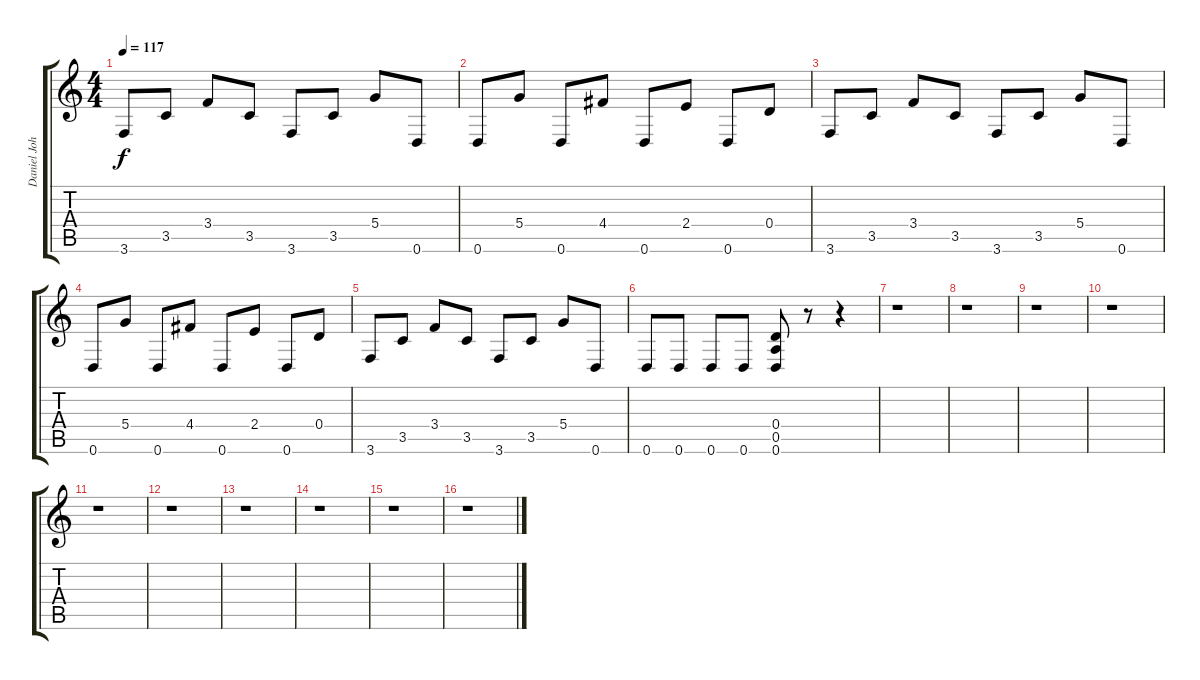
\track ("Daniel Johns clean" "Daniel Joh") {instrument acousticguitarnylon}
\staff {score tabs}
\tuning (E4 B3 G3 D3 A2 D2) {hide}
\ts (4 4)
\tempo 117
\clef g2
\ks c
3.6.8{dy f} 3.5.8 3.4.8 3.5.8 3.6.8 3.5.8 5.4.8 0.6.8 |
0.6.8 5.4.8 0.6.8 4.4.8 0.6.8 2.4.8 0.6.8 0.4.8 |
3.6.8 3.5.8 3.4.8 3.5.8 3.6.8 3.5.8 5.4.8 0.6.8 |
0.6.8 5.4.8 0.6.8 4.4.8 0.6.8 2.4.8 0.6.8 0.4.8 |
3.6.8 3.5.8 3.4.8 3.5.8 3.6.8 3.5.8 5.4.8 0.6.8 |
0.6.8 0.6.8 0.6.8 0.6.8 (0.4 0.5 0.6).8 r.8 r.4 |
r.1 |
r.1 |
r.1 |
r.1 |
r.1 |
r.1 |
r.1 |
r.1 |
r.1 |
r.1
